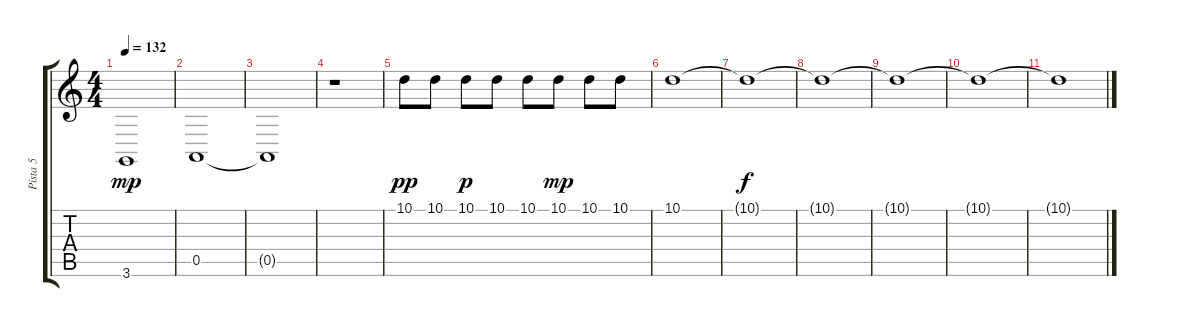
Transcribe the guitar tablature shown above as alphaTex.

\track ("Pista 5" "Pista 5") {instrument stringensemble2}
\staff {score tabs}
\tuning (E4 B3 G3 D3 A2 E2) {hide}
\ts (4 4)
\tempo 132
\clef g2
\ks c
3.6{t}.1{dy mp} |
0.5.1 |
0.5{t}.1 |
r.1 |
10.1.8{dy pp} 10.1.8 10.1.8{dy p} 10.1.8 10.1.8 10.1.8{dy mp} 10.1.8 10.1.8 |
10.1.1 |
10.1{t}.1{dy f volume 10 instrument stringensemble2} |
10.1{t}.1{volume 7 instrument stringensemble2} |
10.1{t}.1{volume 6 instrument stringensemble2} |
10.1{t}.1{volume 3 instrument stringensemble2} |
10.1{t}.1{volume 1 instrument stringensemble2}
